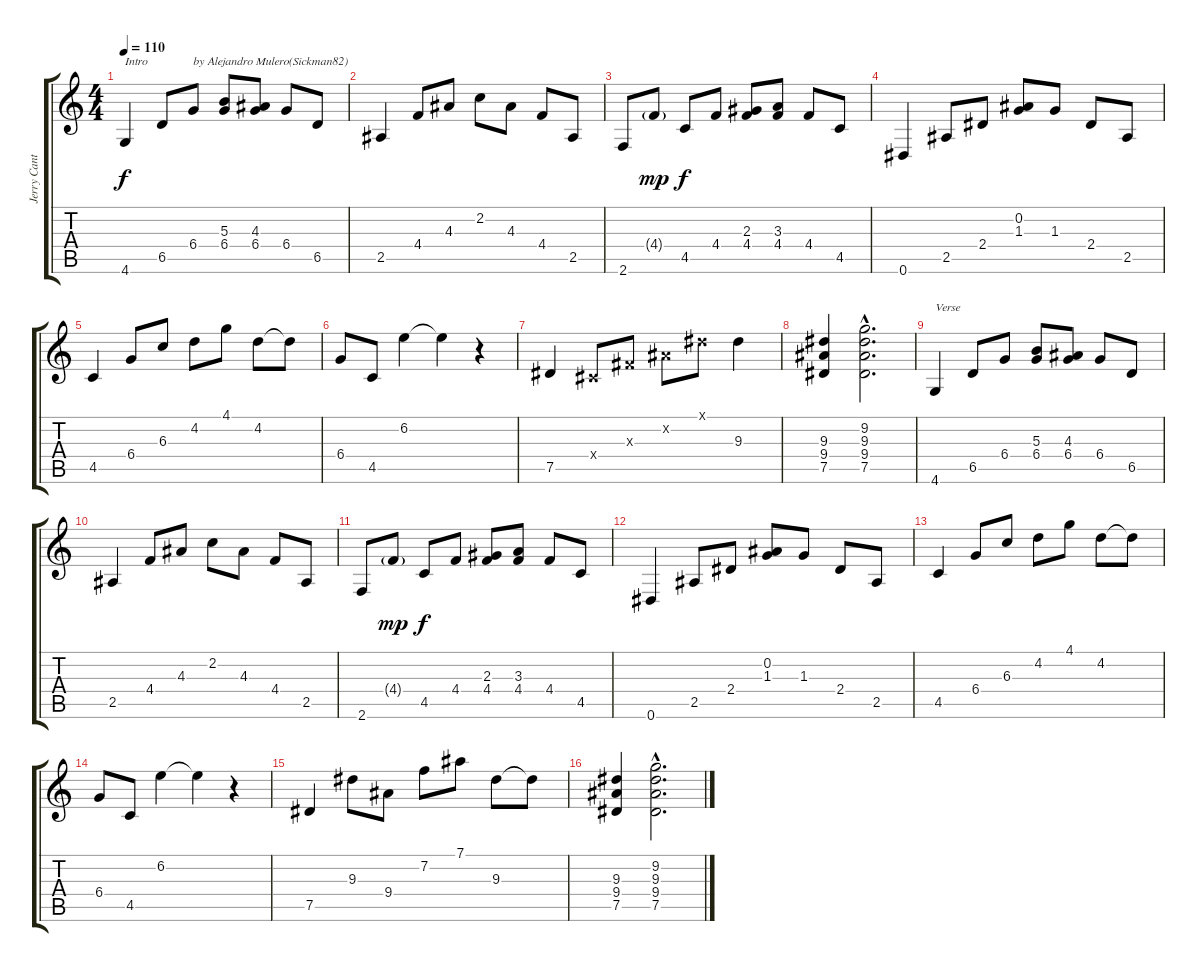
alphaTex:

\track ("Jerry Cantrell" "Jerry Cant") {instrument electricguitarjazz}
\staff {score tabs}
\tuning (Eb4 Bb3 Gb3 Db3 Ab2 Eb2) {hide}
\ts (4 4)
\tempo 110
\clef g2
\ks c
4.6.4{txt "Intro" dy f instrument electricguitarjazz} 6.5.8 6.4.8{txt "by Alejandro Mulero(Sickman82)"} (5.3 6.4).8 (4.3 6.4).8 6.4.8 6.5.8 |
2.5.4 4.4.8 4.3.8 2.2.8 4.3.8 4.4.8 2.5.8 |
2.6.8 4.4{g}.8{dy mp} 4.5.8{dy f} 4.4.8 (2.3 4.4).8 (3.3 4.4).8 4.4.8 4.5.8 |
0.6.4 2.5.8 2.4.8 (0.2 1.3).8 1.3.8 2.4.8 2.5.8 |
4.5.4 6.4.8 6.3.8 4.2.8 4.1.8 4.2.8 4.2{t}.8 |
6.4.8 4.5.8 6.2.4 6.2{t}.4 r.4 |
7.5.4 0.4{x}.8 0.3{x}.8 0.2{x}.8 0.1{x}.8 9.3.4 |
(9.3 9.4 7.5).4 (9.2{hac} 9.3{hac} 9.4{hac} 7.5{hac}).2{d} |
4.6.4{txt "Verse"} 6.5.8 6.4.8 (5.3 6.4).8 (4.3 6.4).8 6.4.8 6.5.8 |
2.5.4 4.4.8 4.3.8 2.2.8 4.3.8 4.4.8 2.5.8 |
2.6.8 4.4{g}.8{dy mp} 4.5.8{dy f} 4.4.8 (2.3 4.4).8 (3.3 4.4).8 4.4.8 4.5.8 |
0.6.4 2.5.8 2.4.8 (0.2 1.3).8 1.3.8 2.4.8 2.5.8 |
4.5.4 6.4.8 6.3.8 4.2.8 4.1.8 4.2.8 4.2{t}.8 |
6.4.8 4.5.8 6.2.4 6.2{t}.4 r.4 |
7.5.4 9.3.8 9.4.8 7.2.8 7.1.8 9.3.8 9.3{t}.8 |
(9.3 9.4 7.5).4 (9.2{hac} 9.3{hac} 9.4{ss hac} 7.5{ss hac}).2{d}
